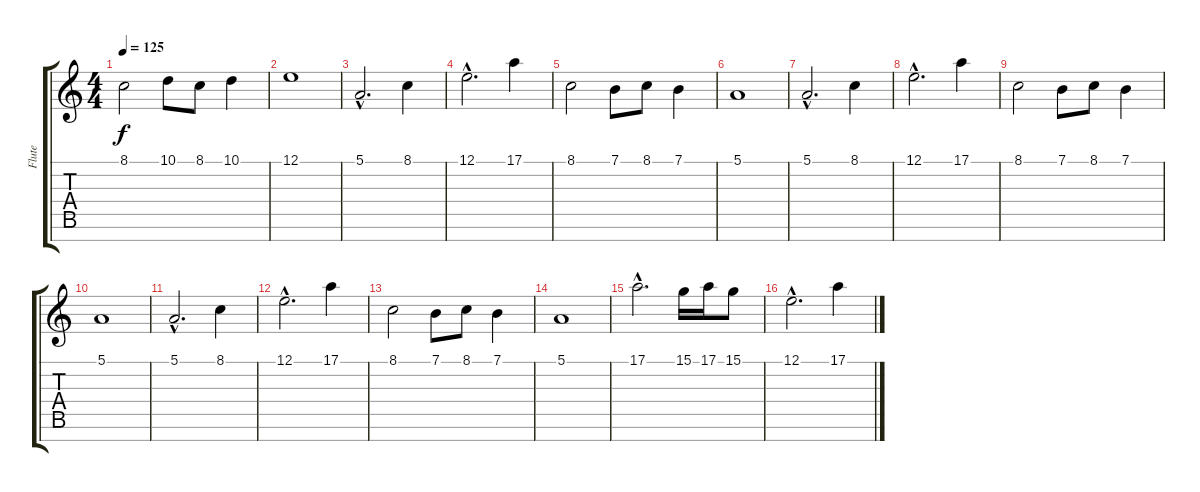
\track ("Flute" "Flute") {instrument piccolo}
\staff {score tabs}
\tuning (E4 B3 G3 D3 A2 E2 B1) {hide}
\ts (4 4)
\tempo 125
\clef g2
\ks c
8.1.2{dy f} 10.1.8 8.1.8 10.1.4 |
12.1.1 |
5.1{hac}.2{d} 8.1.4 |
12.1{hac}.2{d} 17.1.4 |
8.1.2 7.1.8 8.1.8 7.1.4 |
5.1.1 |
5.1{hac}.2{d} 8.1.4 |
12.1{hac}.2{d} 17.1.4 |
8.1.2 7.1.8 8.1.8 7.1.4 |
5.1.1 |
5.1{hac}.2{d} 8.1.4 |
12.1{hac}.2{d} 17.1.4 |
8.1.2 7.1.8 8.1.8 7.1.4 |
5.1.1 |
17.1{hac}.2{d} 15.1.16 17.1.16 15.1.8 |
12.1{hac}.2{d} 17.1.4
